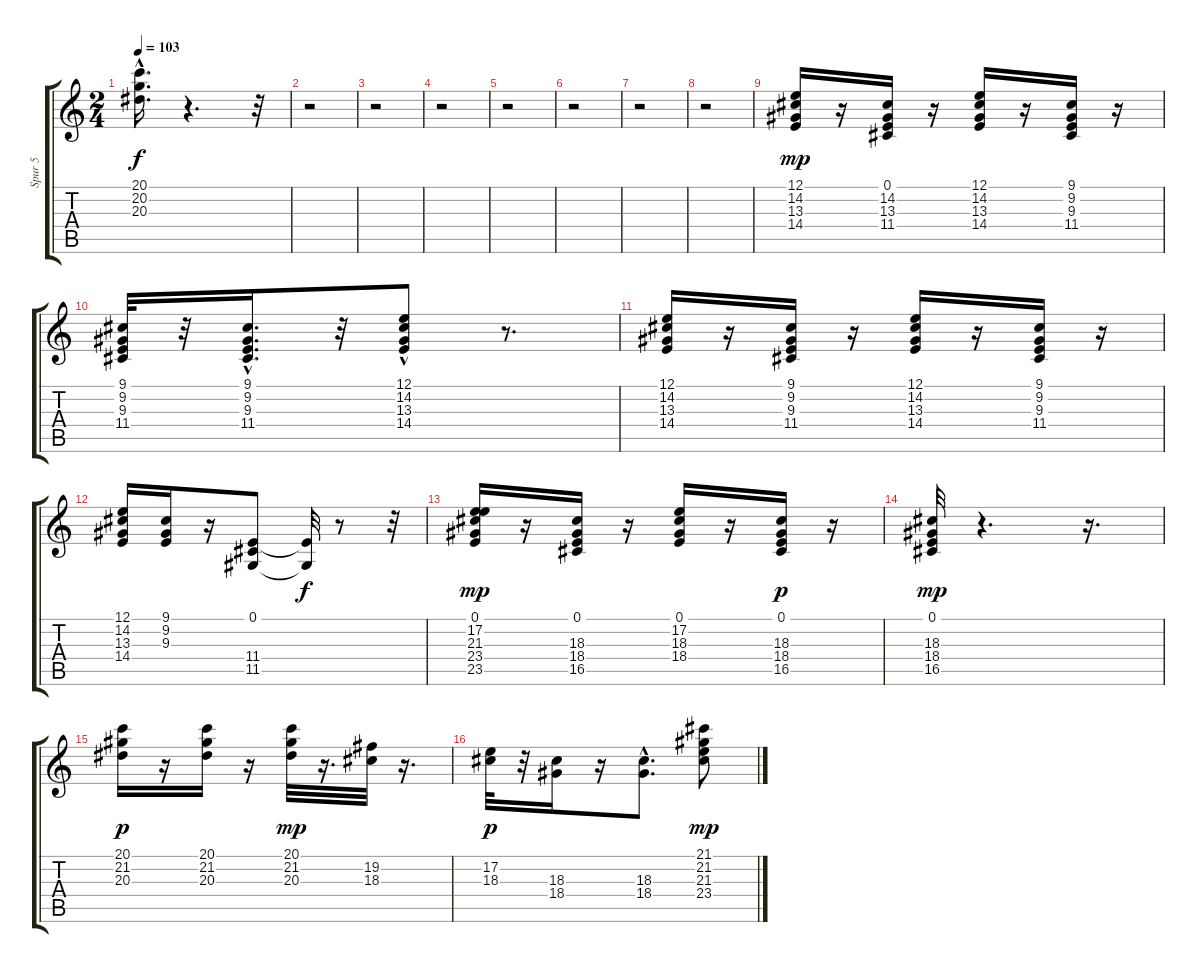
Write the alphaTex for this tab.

\track ("Spur 5" "Spur 5") {instrument choiraahs}
\staff {score tabs}
\tuning (E4 B3 G3 D3 A2 E2) {hide}
\ts (2 4)
\tempo 103
\clef g2
\ks c
(20.1{hac t} 20.2{hac t} 20.3{t}).16{d dy f} r.4{d} r.32 |
r.2 |
r.2 |
r.2 |
r.2 |
r.2 |
r.2 |
r.2 |
(12.1 14.2 13.3 14.4).16{dy mp} r.16 (0.1 14.2 13.3 11.4).16 r.16 (12.1 14.2 13.3 14.4).16 r.16 (9.1 9.2 9.3 11.4).16 r.16 |
(9.1 9.2 9.3 11.4).32 r.32 (9.1 9.2 9.3 11.4{hac}).16{d} r.32 (12.1 14.2 13.3{hac} 14.4).8 r.8{d} |
(12.1 14.2 13.3 14.4).16 r.16 (9.1 9.2 9.3 11.4).16 r.16 (12.1 14.2 13.3 14.4).16 r.16 (9.1 9.2 9.3 11.4).16 r.16 |
(12.1 14.2 13.3 14.4).16 (9.1 9.2 9.3).16 r.16 (0.1 11.4 11.5).8 (0.1{t} 11.5{t}).32{dy f} r.8 r.32 |
(0.1 17.2 21.3 23.4 23.5).16{dy mp} r.16 (0.1 18.3 18.4 16.5).16 r.16 (0.1 17.2 18.3 18.4).16 r.16 (0.1 18.3 18.4 16.5).16{dy p} r.16 |
(0.1 18.3 18.4 16.5).32{dy mp} r.4{d} r.16{d} |
(20.1 21.2 20.3).16{dy p} r.16 (20.1 21.2 20.3).16 r.16 (20.1 21.2 20.3).32{dy mp} r.16{d} (19.2 18.3).32 r.16{d} |
(17.2 18.3).32{dy p} r.32 (18.3 18.4).16 r.16 (18.3 18.4{hac}).8{d} (21.1 21.2 21.3 23.4).8{dy mp}
